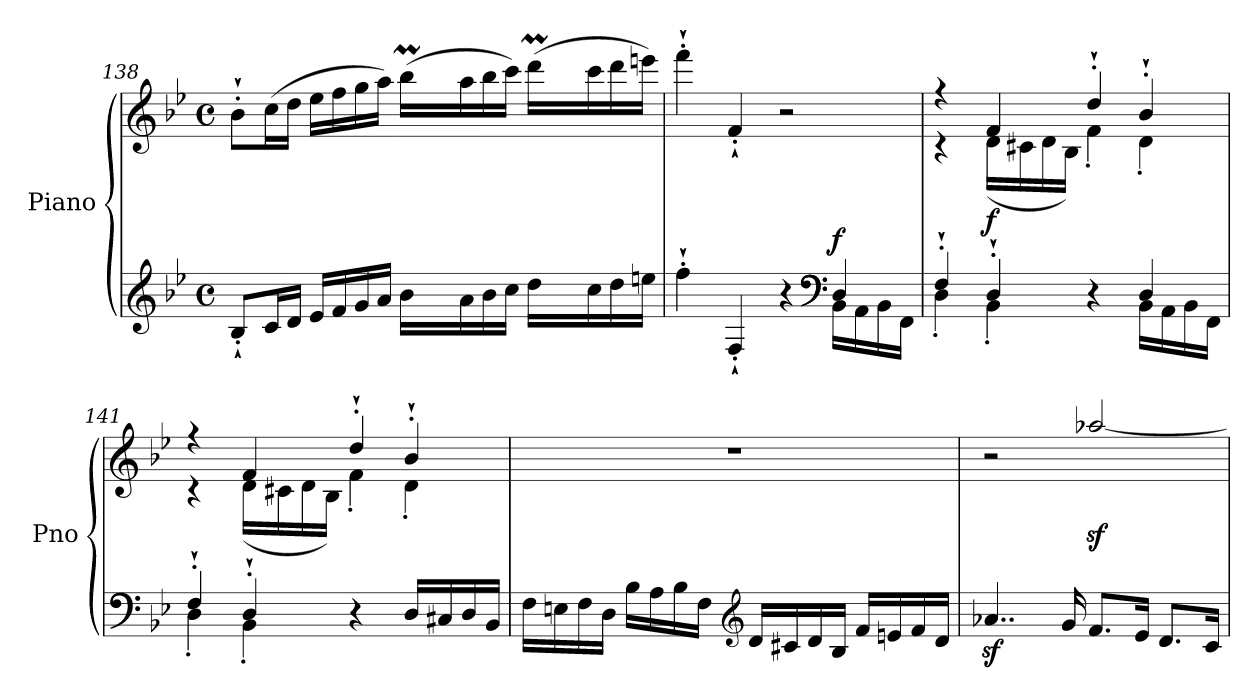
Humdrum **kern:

**kern	**kern	**dynam
*part1	*part1	*part1
*staff2	*staff1	*staff1/2
*I"Piano	*	*
*I'Pno	*	*
!!LO:PB:g=z
*clefG2	*clefG2	*
*k[b-e-]	*k[b-e-]	*
*M4/4	*M4/4	*
*met(c)	*met(c)	*
=138	=138	=138
*	*^	*
8B-`'/L	8b-`'\L	2ryy	.
16c/L	(>16cc\L	.	.
16d/JJ	16dd\JJ	.	.
16e-/LL	16ee-\LL	.	.
16f/	16ff\	.	.
16g/	16gg\	.	.
16a/JJ	16aa\JJ)	.	.
*	*	*Xtuplet	*
16b-\LL	(>16bb-M\LL	48ryy	.
.	.	48cccyy	.
.	.	48bb-yy	.
16a\	16aa\	8.ryy	.
16b-\	16bb-\	.	.
16cc\JJ	16ccc\JJ)	.	.
16dd\LL	(>16dddm\LL	48ryy	.
.	.	48eee-yy	.
.	.	48dddyy	.
16cc\	16ccc\	8.ryy	.
16dd\	16ddd\	.	.
16een\JJ	16eeen\JJ)	.	.
*	*v	*v	*
=139	=139	=139
*^	*	*
4ff`'\	2.ryy	4fff`'\	.
4F`'/	.	4f`'/	.
4r	.	2r	.
*clefF4	*	*	*
!	!	!	!LO:DY:a=2
4D/	16BB-\LL	.	f
.	16AA\	.	.
.	16BB-\	.	.
.	16FF\JJ	.	.
=140	=140	=140	=140
*	*^	*^	*
4F`'/	4D'\	2.ryy	4r	4r	.
!	!	!	!	!	!LO:DY:b
4D`'/	4BB-'\	.	4f/	(16d\LL	f
.	.	.	.	16c#X\	.
.	.	.	.	16d\	.
.	.	.	.	16B-\JJ)	.
4r	2ryy	.	4dd`'/	4f'\	.
4D/	.	16BB-\LL	4b-`'/	4d'\	.
.	.	16AA\	.	.	.
.	.	16BB-\	.	.	.
.	.	16FF\JJ	.	.	.
*	*v	*v	*	*	*
!!LO:LB:g=z	!!
=141	=141	=141	=141	=141
4F`'/	4D'\	4r	4r	.
4D`'/	4BB-'\	4f/	(16d\LL	.
.	.	.	16c#X\	.
.	.	.	16d\	.
.	.	.	16B-\JJ)	.
4r	2ryy	4dd`'/	4f'\	.
16D/LL	.	4b-`'/	4d'\	.
16C#X/	.	.	.	.
16D/	.	.	.	.
16BB-/JJ	.	.	.	.
*v	*v	*	*	*
*	*v	*v	*
!!LO:LB:g=z
=142	=142	=142
16F\LL	1r	.
16En\	.	.
16F\	.	.
16D\JJ	.	.
16B-\LL	.	.
16A\	.	.
16B-\	.	.
16F\JJ	.	.
*clefG2	*	*
16d/LL	.	.
16c#X/	.	.
16d/	.	.
16B-/JJ	.	.
16f/LL	.	.
16en/	.	.
16f/	.	.
16d/JJ	.	.
=143	=143	=143
4..a-Xz</	2r	.
16g/	.	.
8.f/L	[2aa-Xz</	.
16e-/Jk	.	.
8.d/L	.	.
16c/Jk	.	.
=	=	=
*-	*-	*-
